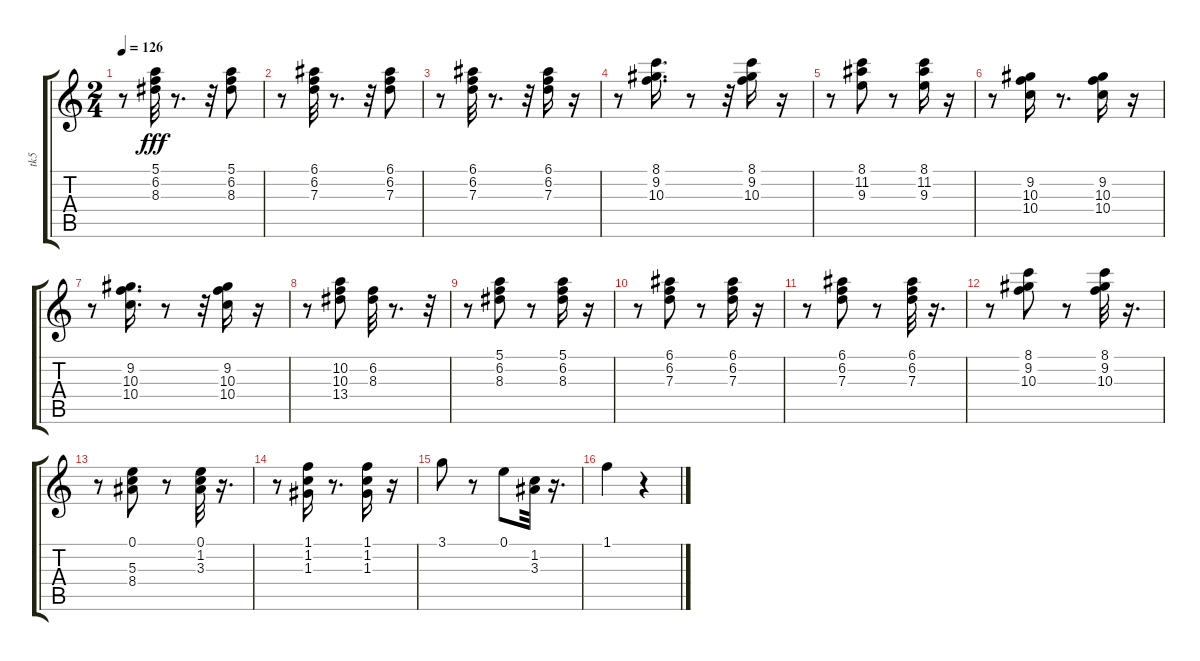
\track ("tk5" "tk5") {instrument acousticguitarnylon}
\staff {score tabs}
\tuning (E4 B3 G3 D3 A2 E2) {hide}
\ts (2 4)
\tempo 126
\clef g2
\ks c
r.8{dy fff} (5.1 6.2 8.3).32 r.8{d} r.32 (5.1 6.2 8.3).8 |
r.8 (6.1 6.2 7.3).32 r.8{d} r.32 (6.1 6.2 7.3).8 |
r.8 (6.1 6.2 7.3).32 r.8{d} r.32 (6.1 6.2 7.3).16 r.16 |
r.8 (8.1 9.2 10.3).16{d} r.8 r.32 (8.1 9.2 10.3).16 r.16 |
r.8 (8.1 11.2 9.3).8 r.8 (8.1 11.2 9.3).16 r.16 |
r.8 (9.2 10.3 10.4).16 r.8{d} (9.2 10.3 10.4).16 r.16 |
r.8 (9.2 10.3 10.4).16{d} r.8 r.32 (9.2 10.3 10.4).16 r.16 |
r.8 (10.2 10.3 13.4).8 (6.2 8.3).32 r.8{d} r.32 |
r.8 (5.1 6.2 8.3).8 r.8 (5.1 6.2 8.3).16 r.16 |
r.8 (6.1 6.2 7.3).8 r.8 (6.1 6.2 7.3).16 r.16 |
r.8 (6.1 6.2 7.3).8 r.8 (6.1 6.2 7.3).32 r.16{d} |
r.8 (8.1 9.2 10.3).8 r.8 (8.1 9.2 10.3).32 r.16{d} |
r.8 (0.1 5.3 8.4).8 r.8 (0.1 1.2 3.3).32 r.16{d} |
r.8 (1.1 1.2 1.3).16 r.8{d} (1.1 1.2 1.3).16 r.16 |
3.1.8 r.8 0.1.8 (1.2 3.3).32 r.16{d} |
1.1.4 r.4
